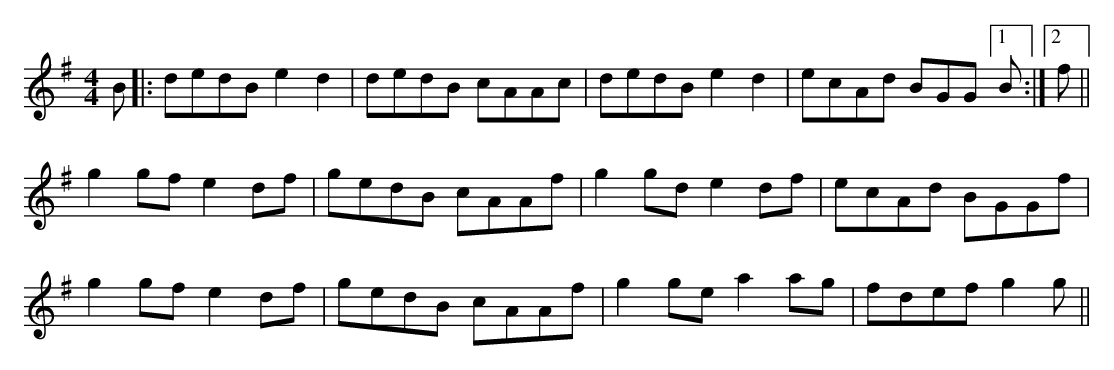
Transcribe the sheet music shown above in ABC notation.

X:1
M:4/4
K:G
B|:dedB e2d2|dedB cAAc|dedB e2d2|ecAd BGG [1 B:|2 f||
g2 gf e2 df|gedB cAAf|g2 gd e2 df|ecAd BGGf|
g2 gf e2 df|gedB cAAf|g2 ge a2 ag|fdef g2g||
